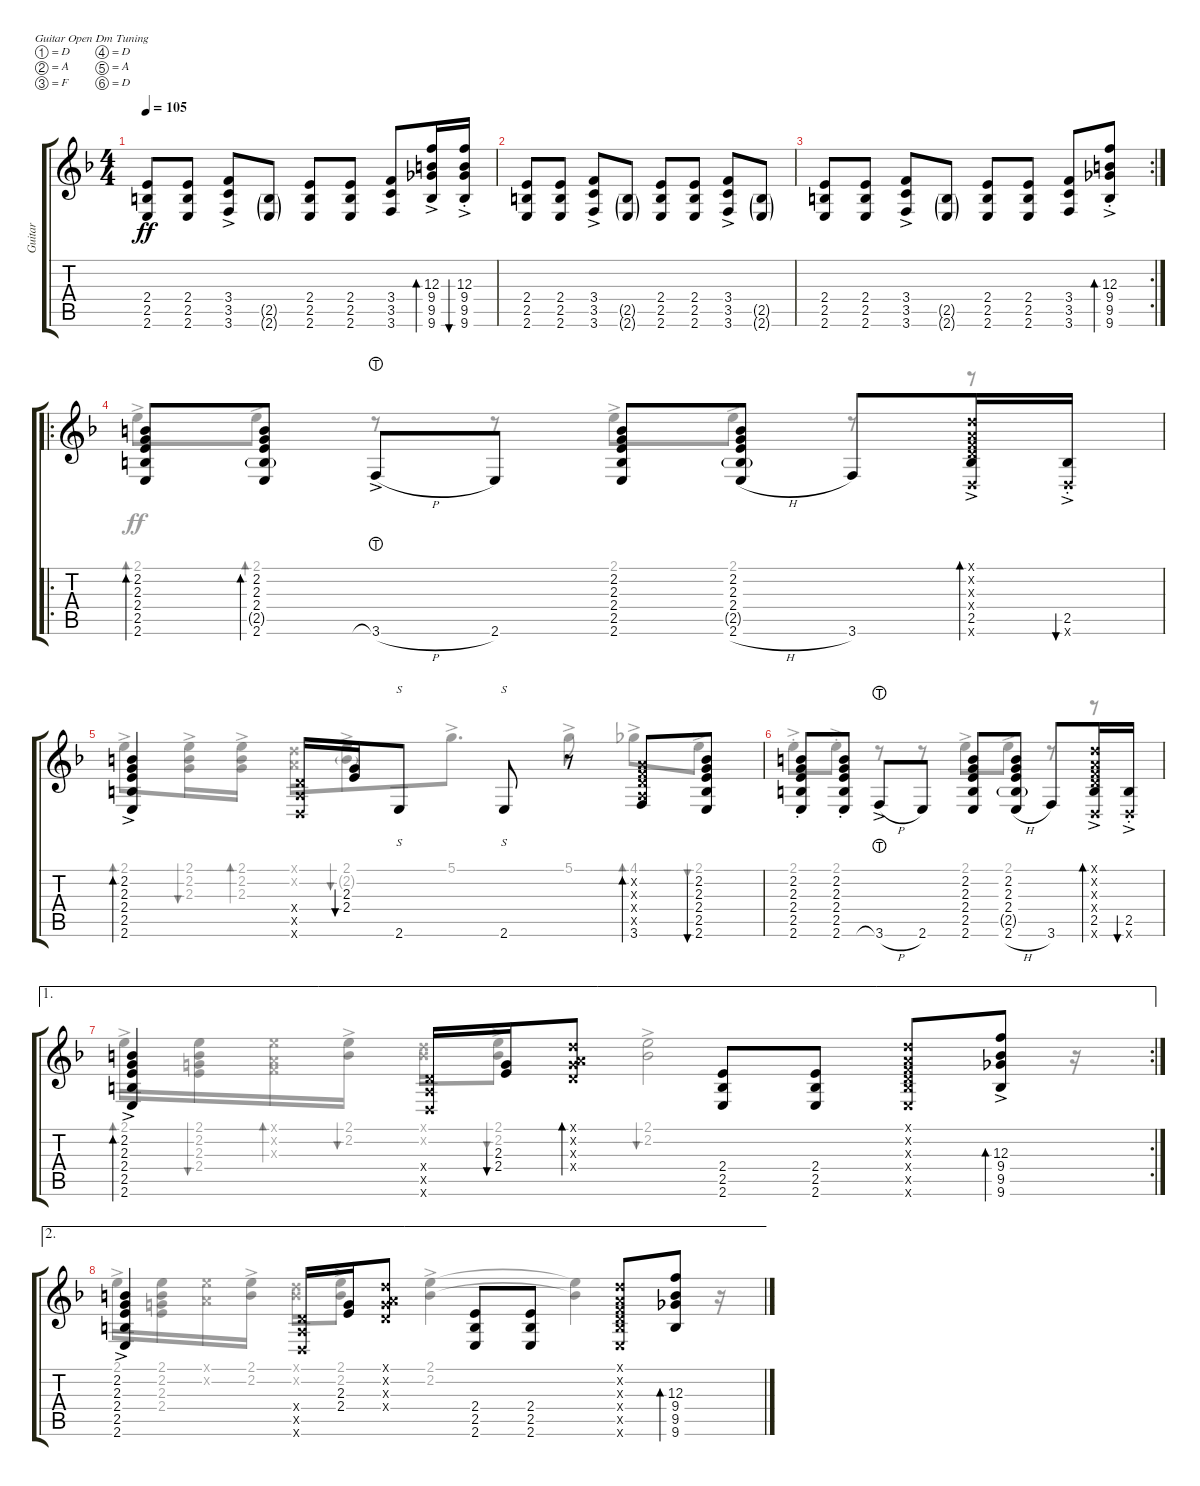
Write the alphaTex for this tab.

\defaultSystemsLayout 2
\bracketExtendMode groupsimilarinstruments
\otherSystemsTrackNameOrientation horizontal
\track ("Steel Guitar" "Guitar") {instrument acousticguitarsteel}
\staff {score tabs}
\tuning (D4 A3 F3 D3 A2 D2)
\voice
\ts (4 4)
\scale
1.05422
\tempo 105
\accidentals auto
\clef g2
\ottava regular
\simile none
\ks dminor
(2.6{acc forcenatural} 2.5{acc forcenatural} 2.4{acc forcenatural}).8{dy ff beam Up} (2.6{acc forcenatural} 2.5{acc forcenatural} 2.4{acc forcenatural}).8{beam Up} (3.5{ac acc forcenatural} 3.6{ac acc forcenatural} 3.4{acc forcenatural}).8{beam Up} (2.6{g acc forcenatural} 2.5{g acc forcenatural}).8{beam Up} (2.6{acc forcenatural} 2.5{acc forcenatural} 2.4{acc forcenatural}).8{beam Up} (2.6{acc forcenatural} 2.5{acc forcenatural} 2.4{acc forcenatural}).8{beam Up} (3.5{acc forcenatural} 3.6{acc forcenatural} 3.4{acc forcenatural}).8{beam Up} (9.6{ac acc forcenatural} 9.5{ac acc b} 12.3{ac acc forcenatural} 9.4{ac acc forcenatural}).16{bd 30 beam Up} (9.6{ac st acc forcenatural} 9.5{ac st acc b} 12.3{ac st acc forcenatural} 9.4{ac st acc forcenatural}).16{bu 30 beam Up} |
\scale
0.945776 (2.6{acc forcenatural} 2.5{acc forcenatural} 2.4{acc forcenatural}).8{beam Up} (2.6{acc forcenatural} 2.5{acc forcenatural} 2.4{acc forcenatural}).8{beam Up} (3.5{ac acc forcenatural} 3.6{ac acc forcenatural} 3.4{acc forcenatural}).8{beam Up} (2.6{g acc forcenatural} 2.5{g acc forcenatural}).8{beam Up} (2.6{acc forcenatural} 2.5{acc forcenatural} 2.4{acc forcenatural}).8{beam Up} (2.6{acc forcenatural} 2.5{acc forcenatural} 2.4{acc forcenatural}).8{beam Up} (3.5{ac acc forcenatural} 3.6{ac acc forcenatural} 3.4{acc forcenatural}).8{beam Up} (2.6{g acc forcenatural} 2.5{g acc forcenatural}).8{beam Up} |
\rc 2
\scale
1.05506 (2.6{acc forcenatural} 2.5{acc forcenatural} 2.4{acc forcenatural}).8{beam Up} (2.6{acc forcenatural} 2.5{acc forcenatural} 2.4{acc forcenatural}).8{beam Up} (3.5{ac acc forcenatural} 3.6{ac acc forcenatural} 3.4{acc forcenatural}).8{beam Up} (2.6{g acc forcenatural} 2.5{g acc forcenatural}).8{beam Up} (2.6{acc forcenatural} 2.5{acc forcenatural} 2.4{acc forcenatural}).8{beam Up} (2.6{acc forcenatural} 2.5{acc forcenatural} 2.4{acc forcenatural}).8{beam Up} (3.5{acc forcenatural} 3.6{acc forcenatural} 3.4{acc forcenatural}).8{beam Up} (9.6{ac st acc forcenatural} 9.5{ac st acc b} 12.3{ac st acc forcenatural} 9.4{ac st acc forcenatural}).8{bd 30 beam Up} |
\ro
\scale
0.944942 (2.6{acc forcenatural} 2.5{acc forcenatural} 2.4{acc forcenatural} 2.2{acc forcenatural} 2.3{acc forcenatural}).8{bd 30 beam Up} (2.6{acc forcenatural} 2.5{g acc forcenatural} 2.4{acc forcenatural} 2.3{acc forcenatural} 2.2{acc forcenatural}).8{bd 30 beam Up} 3.6{h lht ac acc forcenatural}.8{beam Up} 2.6{acc forcenatural}.8{beam Up} (2.6{acc forcenatural} 2.5{acc forcenatural} 2.4{acc forcenatural} 2.3{acc forcenatural} 2.2{acc forcenatural}).8{beam Up} (2.6{h acc forcenatural} 2.5{g acc forcenatural} 2.4{acc forcenatural} 2.2{acc forcenatural} 2.3{acc forcenatural}).8{beam Up} 3.6{acc forcenatural}.8{beam Up} (2.5{ac acc forcenatural} 0.6{x acc forcenatural} 0.4{x acc forcenatural} 0.3{x acc forcenatural} 0.2{x acc forcenatural} 0.1{x acc forcenatural}).16{bd 30 beam Up} (2.5{ac st acc forcenatural} 0.6{x acc forcenatural}).16{bu 30 beam Up} |
\scale
1.05422 (2.6{ac acc forcenatural} 2.5{acc forcenatural} 2.4{acc forcenatural} 2.3{acc forcenatural} 2.2{acc forcenatural}).4{bd 30 beam Up} (0.6{x acc forcenatural} 0.5{x acc forcenatural} 0.4{x acc forcenatural}).16{beam Up} (2.4{acc forcenatural} 2.3{acc forcenatural}).16{bu 30 beam Up} 2.6{acc forcenatural}.8{s beam Up} 2.6{acc forcenatural}.8{s beam Up} r.8{beam Up} (3.6{acc forcenatural} 0.5{x acc forcenatural} 0.4{x acc forcenatural} 0.3{x acc forcenatural} 0.2{x acc forcenatural}).8{bd 30 beam Up} (2.6{acc forcenatural} 2.4{acc forcenatural} 2.5{acc forcenatural} 2.3{acc forcenatural} 2.2{acc forcenatural}).8{bu 30 beam Up} |
\scale
0.945776 (2.6{st acc forcenatural} 2.5{st acc forcenatural} 2.4{st acc forcenatural} 2.2{st acc forcenatural} 2.3{st acc forcenatural}).8{beam Up} (2.6{st acc forcenatural} 2.5{st acc forcenatural} 2.4{st acc forcenatural} 2.3{st acc forcenatural} 2.2{st acc forcenatural}).8{beam Up} 3.6{h lht ac acc forcenatural}.8{beam Up} 2.6{acc forcenatural}.8{beam Up} (2.6{acc forcenatural} 2.2{acc forcenatural} 2.3{acc forcenatural} 2.4{acc forcenatural} 2.5{acc forcenatural}).8{beam Up} (2.6{h acc forcenatural} 2.5{g acc forcenatural} 2.4{acc forcenatural} 2.3{acc forcenatural} 2.2{acc forcenatural}).8{beam Up} 3.6{acc forcenatural}.8{beam Up} (2.5{ac acc forcenatural} 0.6{x acc forcenatural} 0.4{x acc forcenatural} 0.3{x acc forcenatural} 0.2{x acc forcenatural} 0.1{x acc forcenatural}).16{bd 30 beam Up} (2.5{ac st acc forcenatural} 0.6{x acc forcenatural}).16{bu 30 beam Up} |
\ae 1
\rc 2
\scale
1.06642 (2.6{ac acc forcenatural} 2.5{acc forcenatural} 2.4{acc forcenatural} 2.3{acc forcenatural} 2.2{acc forcenatural}).4{bd 30 beam Up} (0.6{x acc forcenatural} 0.5{x acc forcenatural} 0.4{x acc forcenatural}).16{beam Up} (2.4{acc forcenatural} 2.3{acc forcenatural}).16{bu 30 beam Up} (2.3{x acc forcenatural} 0.2{x acc forcenatural} 0.4{x acc forcenatural} 0.1{x acc forcenatural}).8{bd 30 beam Up} (2.6{acc forcenatural} 2.5{acc forcenatural} 2.4{acc forcenatural}).8{beam Up} (2.5{acc forcenatural} 2.6{acc forcenatural} 2.4{acc forcenatural}).8{beam Up} (2.6{x acc forcenatural} 2.5{x acc forcenatural} 0.4{x acc forcenatural} 0.3{x acc forcenatural} 0.2{x acc forcenatural} 0.1{x acc forcenatural}).8{beam Up} (9.6{ac acc forcenatural} 9.5{ac acc b} 12.3{ac acc forcenatural} 9.4{ac acc forcenatural}).8{bd 30 beam Up} |
\ae 2
\scale
0.933578 (2.6{ac acc forcenatural} 2.5{acc forcenatural} 2.4{acc forcenatural} 2.3{acc forcenatural} 2.2{acc forcenatural}).4{beam Up} (0.6{x acc forcenatural} 0.5{x acc forcenatural} 0.4{x acc forcenatural}).16{beam Up} (2.4{acc forcenatural} 2.3{acc forcenatural}).16{beam Up} (2.3{x acc forcenatural} 0.2{x acc forcenatural} 0.4{x acc forcenatural} 0.1{x acc forcenatural}).8{beam Up} (2.6{acc forcenatural} 2.5{acc forcenatural} 2.4{acc forcenatural}).8{beam Up} (2.5{acc forcenatural} 2.6{acc forcenatural} 2.4{acc forcenatural}).8{beam Up} (2.6{x acc forcenatural} 2.5{x acc forcenatural} 0.4{x acc forcenatural} 0.3{x acc forcenatural} 0.2{x acc forcenatural} 0.1{x acc forcenatural}).8{beam Up} (12.3{acc forcenatural} 9.6{acc forcenatural} 9.5{acc b} 9.4{acc forcenatural}).8{bd 30 beam Up}
\voice
\clef g2
\ottava regular
\simile none
\ks dminor
|
|
|
2.1{ac acc forcenatural}.8{bd 30 beam Down} 2.1{ac acc forcenatural}.8{bd 30 beam Down} r.8{beam Down} r.8{beam Down} 2.1{ac acc forcenatural}.8{beam Down} 2.1{ac acc forcenatural}.8{beam Down} r.8{beam Down} r.8{bd 0 beam Down} |
2.1{ac acc forcenatural}.8{bd 30 beam Down} (2.1{ac acc forcenatural} 2.2{acc forcenatural} 2.3{acc forcenatural}).16{bu 30 dy ff beam Down} (2.1{ac acc forcenatural} 2.2{acc forcenatural} 2.3{acc forcenatural}).16{bd 30 beam Down} (0.2{x acc forcenatural} 0.1{x acc forcenatural}).16{beam Down} (2.1{ac acc forcenatural} 2.2{g acc forcenatural}).8{bu 30 beam Down} 5.1{ac acc forcenatural}.8{d beam Down} 5.1{ac acc forcenatural}.8{beam Down} 4.1{ac acc b}.8{bd 30 beam Down} 2.1{ac acc forcenatural}.8{bu 30 beam Down} |
2.1{ac st acc forcenatural}.8{beam Down} 2.1{ac st acc forcenatural}.8{beam Down} r.8{beam Down} r.8{beam Down} 2.1{ac acc forcenatural}.8{beam Down} 2.1{ac acc forcenatural}.8{beam Down} r.8{beam Down} r.8{bd 0 beam Down} |
2.1{ac acc forcenatural}.16{bd 30 beam Down} (2.1{acc forcenatural} 2.2{acc forcenatural} 2.3{acc forcenatural} 2.4{acc forcenatural}).16{bu 30 beam Down} (2.1{x acc forcenatural} 0.2{x acc forcenatural} 0.3{x acc forcenatural}).16{bd 30 beam Down} (2.1{ac acc forcenatural} 2.2{acc forcenatural}).16{bu 30 beam Down} (2.2{x acc forcenatural} 0.1{x acc forcenatural}).16{beam Down} (2.1{ac acc forcenatural} 2.2{acc forcenatural}).8{bu 30 beam Down} (2.1{ac acc forcenatural} 2.2{acc forcenatural}).2{bu 30 beam Down} r.16{beam Down} |
2.1{ac acc forcenatural}.16{beam Down} (2.1{acc forcenatural} 2.2{acc forcenatural} 2.3{acc forcenatural} 2.4{acc forcenatural}).16{beam Down} (2.1{x acc forcenatural} 0.2{x acc forcenatural}).16{beam Down} (2.1{ac acc forcenatural} 2.2{acc forcenatural}).16{beam Down} (2.2{x acc forcenatural} 0.1{x acc forcenatural}).16{beam Down} (2.1{ac acc forcenatural} 2.2{acc forcenatural}).8{beam Down} (2.1{ac acc forcenatural} 2.2{acc forcenatural}).4{beam Down} (2.1{t acc forcenatural} 2.2{t acc forcenatural}).4{beam Down} r.16{beam Down}
